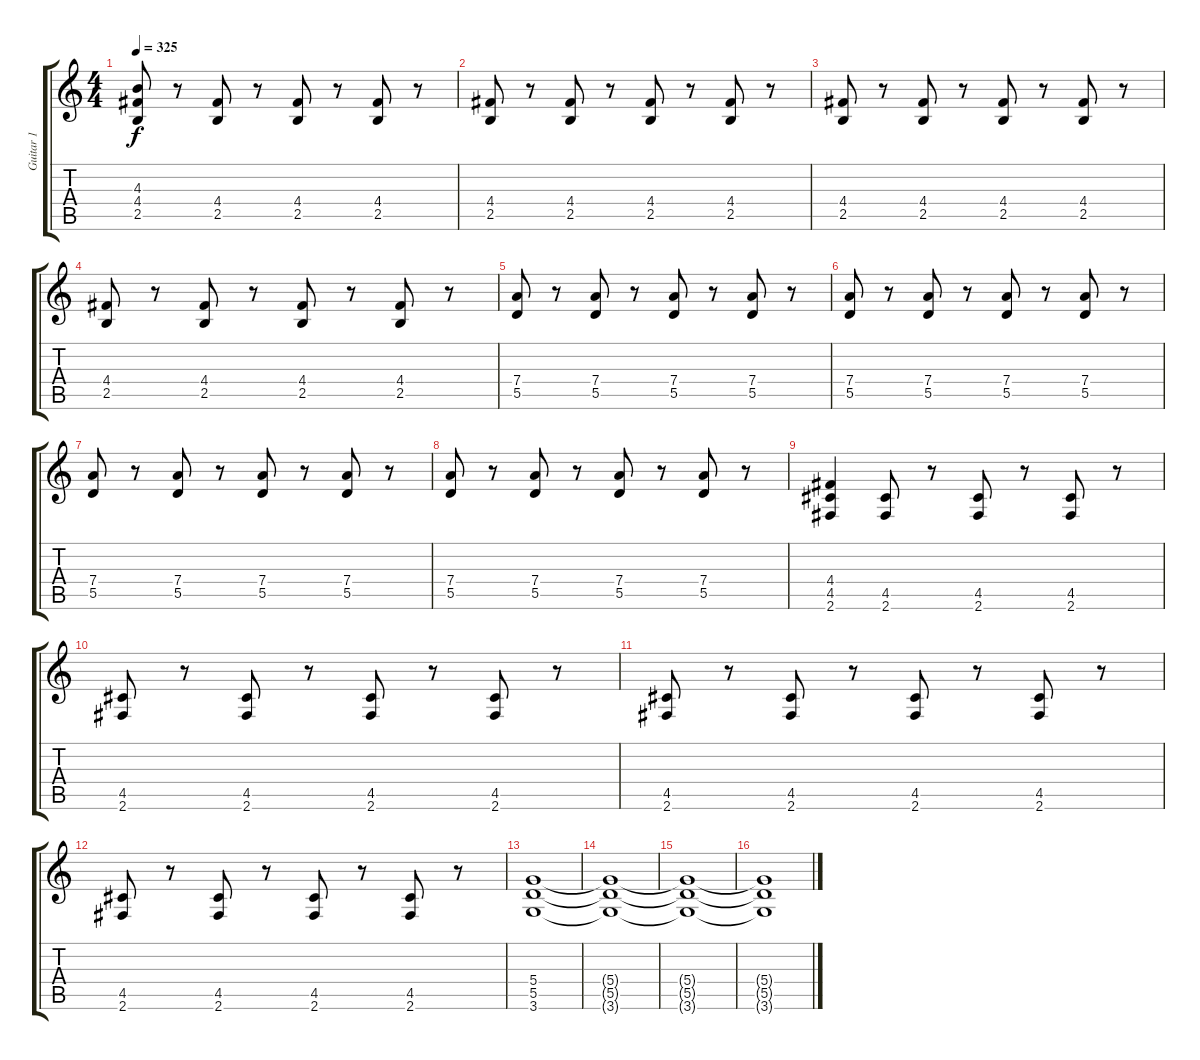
\track ("Guitar 1" "Guitar 1") {instrument distortionguitar}
\staff {score tabs}
\tuning (E4 B3 G3 D3 A2 E2) {hide}
\ts (4 4)
\tempo 325
\clef g2
\ks c
(4.3 4.4 2.5).8{dy f instrument distortionguitar} r.8 (4.4 2.5).8 r.8 (4.4 2.5).8 r.8 (4.4 2.5).8 r.8 |
(4.4 2.5).8 r.8 (4.4 2.5).8 r.8 (4.4 2.5).8 r.8 (4.4 2.5).8 r.8 |
(4.4 2.5).8 r.8 (4.4 2.5).8 r.8 (4.4 2.5).8 r.8 (4.4 2.5).8 r.8 |
(4.4 2.5).8 r.8 (4.4 2.5).8 r.8 (4.4 2.5).8 r.8 (4.4 2.5).8 r.8 |
(7.4 5.5).8 r.8 (7.4 5.5).8 r.8 (7.4 5.5).8 r.8 (7.4 5.5).8 r.8 |
(7.4 5.5).8 r.8 (7.4 5.5).8 r.8 (7.4 5.5).8 r.8 (7.4 5.5).8 r.8 |
(7.4 5.5).8 r.8 (7.4 5.5).8 r.8 (7.4 5.5).8 r.8 (7.4 5.5).8 r.8 |
(7.4 5.5).8 r.8 (7.4 5.5).8 r.8 (7.4 5.5).8 r.8 (7.4 5.5).8 r.8 |
(4.4 4.5 2.6).4 (4.5 2.6).8 r.8 (4.5 2.6).8 r.8 (4.5 2.6).8 r.8 |
(4.5 2.6).8 r.8 (4.5 2.6).8 r.8 (4.5 2.6).8 r.8 (4.5 2.6).8 r.8 |
(4.5 2.6).8 r.8 (4.5 2.6).8 r.8 (4.5 2.6).8 r.8 (4.5 2.6).8 r.8 |
(4.5 2.6).8 r.8 (4.5 2.6).8 r.8 (4.5 2.6).8 r.8 (4.5 2.6).8 r.8 |
(5.4 5.5 3.6).1 |
(5.4{t} 5.5{t} 3.6{t}).1 |
(5.4{t} 5.5{t} 3.6{t}).1 |
(5.4{t} 5.5{t} 3.6{t}).1
